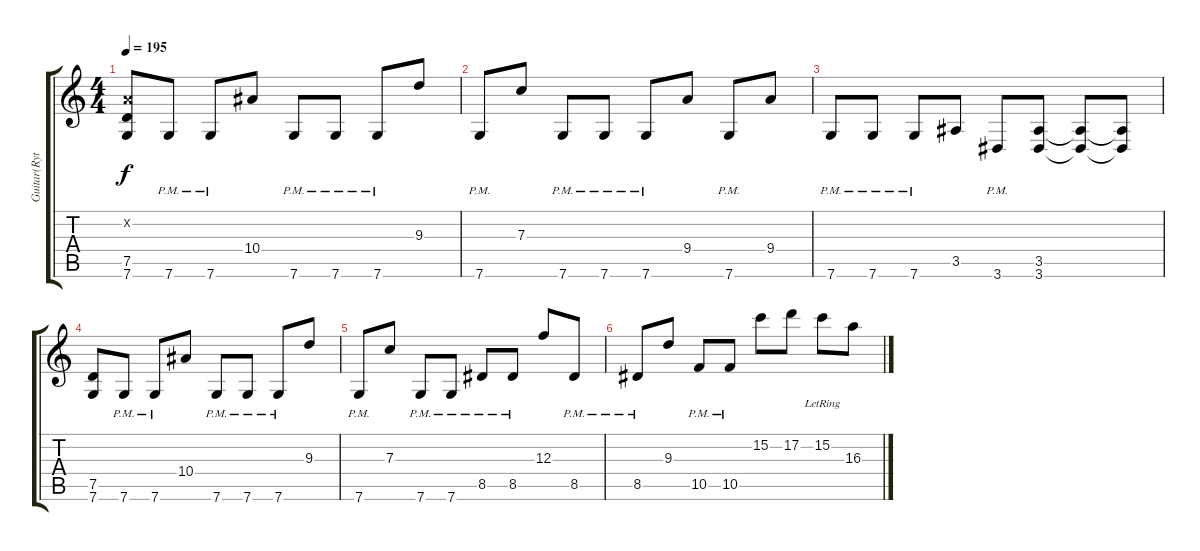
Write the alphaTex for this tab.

\track ("Guitar(Rythm)" "Guitar(Ryt") {instrument distortionguitar}
\staff {score tabs}
\tuning (D4 A3 F3 C3 G2 C2) {hide}
\ts (4 4)
\tempo 195
\clef g2
\ks c
(0.2{x} 7.5 7.6).8{dy f} 7.6{pm}.8 7.6{pm}.8 10.4.8 7.6{pm}.8 7.6{pm}.8 7.6{pm}.8 9.3.8 |
7.6{pm}.8 7.3.8 7.6{pm}.8 7.6{pm}.8 7.6{pm}.8 9.4.8 7.6{pm}.8 9.4.8 |
7.6{pm}.8 7.6{pm}.8 7.6{pm}.8 3.5.8 3.6{pm}.8 (3.5 3.6).8 (3.5{t} 3.6{t}).8 (3.5{t} 3.6{t}).8 |
(7.5 7.6).8 7.6{pm}.8 7.6{pm}.8 10.4.8 7.6{pm}.8 7.6{pm}.8 7.6{pm}.8 9.3.8 |
7.6{pm}.8 7.3.8 7.6{pm}.8 7.6{pm}.8 8.5{pm}.8 8.5{pm}.8 12.3.8 8.5{pm}.8 |
8.5{pm}.8 9.3.8 10.5{pm}.8 10.5{pm}.8 15.2.8 17.2.8 15.2{lr}.8 16.3.8
